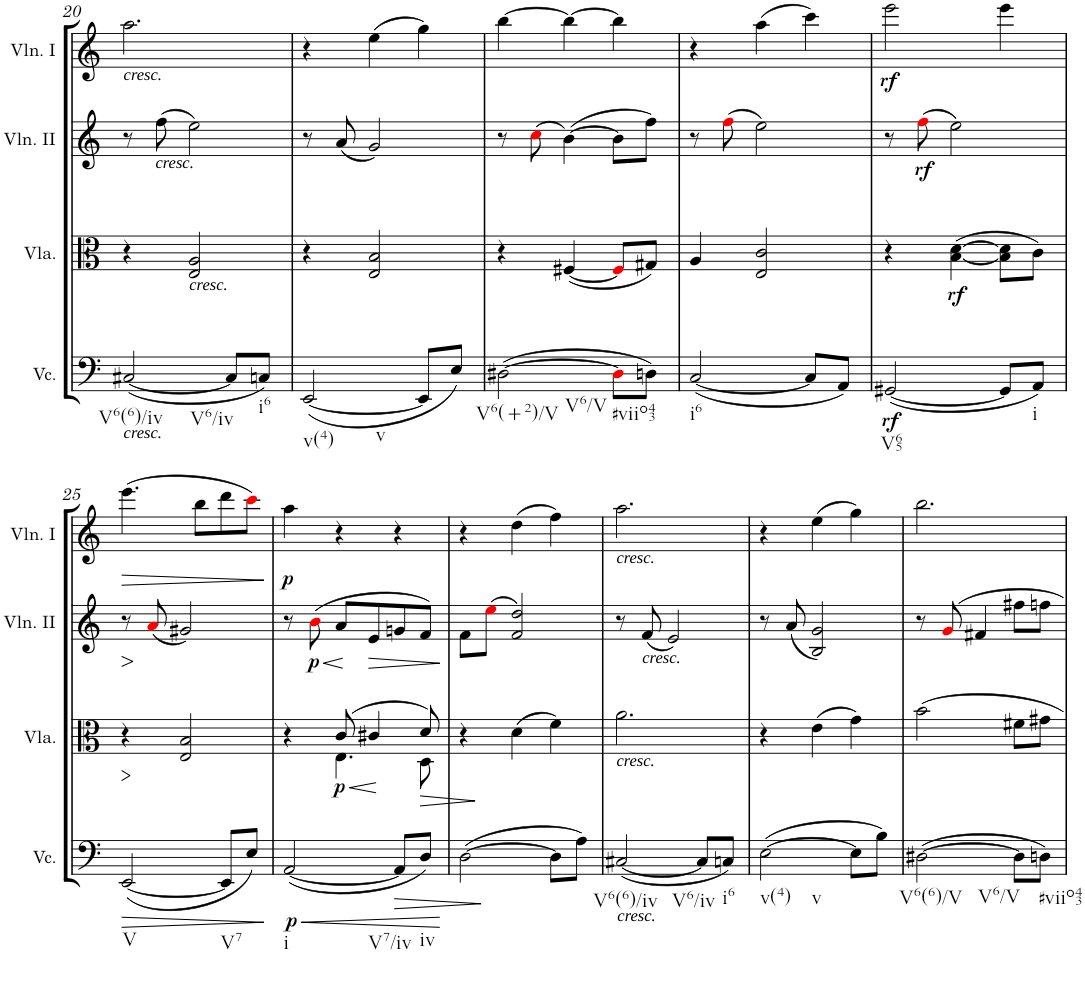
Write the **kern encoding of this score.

**kern	**dynam	**kern	**dynam	**kern	**dynam	**kern	**dynam
*part4	*part4	*part3	*part3	*part2	*part2	*part1	*part1
*staff4	*staff4	*staff3	*staff3	*staff2	*staff2	*staff1	*staff1
*I"Violoncello	*	*I"Viola	*	*I"Violin II	*	*I"Violin I	*
*I'Vc.	*	*I'Vla.	*	*I'Vln. II	*	*I'Vln. I	*
!!LO:PB:g=z
*clefF4	*	*clefC3	*	*clefG2	*	*clefG2	*
*k[]	*	*k[]	*	*k[]	*	*k[]	*
*M3/4	*	*M3/4	*	*M3/4	*	*M3/4	*
=20	=20	=20	=20	=20	=20	=20	=20
!	!	!	!	!	!	!LO:TX:b:i:t=cresc.	!
!LO:TX:b:i:t=cresc.	!	!	!	!	!	!	!
!LO:TX:b:t=V6(6)/iv	!	!	!	!	!	!	!
!LO:TX:b:t=V6/iv	!	!	!	!	!	!	!
([2C#X/	.	4r	.	8r	.	2.aa\	.
!	!	!	!	!LO:TX:b:i:t=cresc.	!	!	!
.	.	.	.	(8ff\	.	.	.
!	!	!LO:TX:b:i:t=cresc.	!	!	!	!	!
.	.	2E/ 2A/	.	2ee\)	.	.	.
8C#/L]	.	.	.	.	.	.	.
!LO:TX:b:t=i6	!	!	!	!	!	!	!
8Cn/J)	.	.	.	.	.	.	.
=21	=21	=21	=21	=21	=21	=21	=21
!LO:TX:b:t=v(4)	!	!	!	!	!	!	!
!LO:TX:b:t=v	!	!	!	!	!	!	!
([2EE/	.	4r	.	8r	.	4r	.
.	.	.	.	(8a/	.	.	.
.	.	2E/ 2B/	.	2g/)	.	(4ee\	.
8EE/L]	.	.	.	.	.	4gg\)	.
8E/J)	.	.	.	.	.	.	.
=22	=22	=22	=22	=22	=22	=22	=22
!LO:TX:b:t=V6(+2)/V	!	!	!	!	!	!	!
!LO:TX:b:t=V6/V	!	!	!	!	!	!	!
([2D#X\	.	4r	.	8r	.	[4bb\	.
.	.	.	.	(8cci\	.	.	.
.	.	([4F#X/	.	([4b\)	.	4bb\_	.
!LO:TX:b:t=#viio43	!	!	!	!	!	!	!
8D#i\L]	.	8F#i/L]	.	8b\L]	.	4bb\]	.
8Dn\J)	.	8G#X/J)	.	8ff\J)	.	.	.
=23	=23	=23	=23	=23	=23	=23	=23
!LO:TX:b:t=i6	!	!	!	!	!	!	!
([2C/	.	4A/	.	8r	.	4r	.
.	.	.	.	(8ffi\	.	.	.
.	.	2E/ 2c/	.	2ee\)	.	(4aa\	.
8C/L]	.	.	.	.	.	4ccc\)	.
8AA/J)	.	.	.	.	.	.	.
=24	=24	=24	=24	=24	=24	=24	=24
!LO:TX:b:t=V65	!	!	!	!	!	!	!
!	!LO:DY:b	!	!	!	!	!	!LO:DY:b
([2GG#X/	rf	4r	.	8r	.	2eee\	rf
!	!	!	!	!	!LO:DY:b	!	!
.	.	.	.	(8ffi\	rf	.	.
!	!	!	!LO:DY:b	!	!	!	!
.	.	([4B\ [4d\	rf	2ee\)	.	.	.
8GG#/L]	.	8B\] 8d\]L	.	.	.	4eee\	.
!LO:TX:b:t=i	!	!	!	!	!	!	!
8AA/J)	.	8c\J)	.	.	.	.	.
!!LO:LB:g=z
=25	=25	=25	=25	=25	=25	=25	=25
!LO:TX:b:t=V	!	!	!	!	!	!	!
!	!LO:HP:b	!	!LO:HP:b	!	!LO:HP:b	!	!LO:HP:b
([2EE/	>	4r	>	8r	>	(4.eee\	>
.	.	.	.	(8ai/	.	.	.
.	.	2E/ 2B/	.	2g#X/)	.	.	.
.	.	.	.	.	.	8bb\L	.
!LO:TX:b:t=V7	!	!	!	!	!	!	!
8EE/L]	.	.	.	.	.	8ddd\	.
8E/J)	.	.	.	.	.	8ccci\J)	.
.	]	.	]	.	]	.	]
=26	=26	=26	=26	=26	=26	=26	=26
!LO:TX:b:t=i	!	!	!	!	!	!	!
!LO:TX:b:t=V7/iv	!	!	!	!	!	!	!
!	!LO:HP:b	!	!	!	!	!	!
*	*	*^	*	*	*	*	*
!	!LO:DY:n=1:b	!	!	!	!	!	!	!LO:DY:b
([2AA/	< p	4r	4ryy	.	8r	.	4aa\	p
!	!	!	!	!	!	!LO:HP:b	!	!
!	!	!	!	!	!	!LO:DY:n=1:b	!	!
.	.	.	.	.	(8bi\	< p	.	.
!	!	!	!	!LO:HP:b	!	!	!	!
!	!	!	!	!LO:DY:n=1:b	!	!	!	!
.	.	(8c/	4.E\	< p	8a/L	.	4r	.
!	!	!	!	!	!	!LO:HP:b	!	!
.	.	4c#X/	.	[	8e/	>	.	.
!	!LO:HP:b	!	!	!	!	!	!	!
8AA/L]	>	.	.	.	8gn/	[	4r	.
!LO:TX:b:t=iv	!	!	!	!	!	!	!	!
!	!	!	!	!LO:HP:b	!	!	!	!
8D/J)	.	8d/)	8D\	>	8f/J)	.	.	.
*	*	*v	*v	*	*	*	*	*
.	[ ]	.	]	.	]	.	.
=27	=27	=27	=27	=27	=27	=27	=27
([2D\	.	4r	.	8f\L	.	4r	.
.	.	.	.	(8eei\J	.	.	.
.	.	(4d\	.	2f/ 2dd/)	.	(4dd\	.
8D\L]	.	4f\)	.	.	.	4ff\)	.
8A\J)	.	.	.	.	.	.	.
=28	=28	=28	=28	=28	=28	=28	=28
!	!	!	!	!	!	!LO:TX:b:i:t=cresc.	!
!	!	!LO:TX:b:i:t=cresc.	!	!	!	!	!
!LO:TX:b:i:t=cresc.	!	!	!	!	!	!	!
!LO:TX:b:t=V6(6)/iv	!	!	!	!	!	!	!
!LO:TX:b:t=V6/iv	!	!	!	!	!	!	!
([2C#X/	.	2.a\	.	8r	.	2.aa\	.
!	!	!	!	!LO:TX:b:i:t=cresc.	!	!	!
.	.	.	.	(8f/	.	.	.
.	.	.	.	2e/)	.	.	.
8C#/L]	.	.	.	.	.	.	.
!LO:TX:b:t=i6	!	!	!	!	!	!	!
8Cn/J)	.	.	.	.	.	.	.
=29	=29	=29	=29	=29	=29	=29	=29
!LO:TX:b:t=v(4)	!	!	!	!	!	!	!
!LO:TX:b:t=v	!	!	!	!	!	!	!
([2E\	.	4r	.	8r	.	4r	.
.	.	.	.	(8a/	.	.	.
.	.	(4e\	.	2B/ 2g/)	.	(4ee\	.
8E\L]	.	4g\)	.	.	.	4gg\)	.
8B\J)	.	.	.	.	.	.	.
=30	=30	=30	=30	=30	=30	=30	=30
!LO:TX:b:t=V6(6)/V	!	!	!	!	!	!	!
!LO:TX:b:t=V6/V	!	!	!	!	!	!	!
([2D#X\	.	2b\	.	8r	.	2.bb\	.
.	.	.	.	8gi/	.	.	.
.	.	.	.	4f#X/	.	.	.
8D#\L]	.	8f#X\L	.	8ff#X\L	.	.	.
!LO:TX:b:t=#viio43	!	!	!	!	!	!	!
8Dn\J)	.	8g#X\J	.	8ffn\J	.	.	.
=	=	=	=	=	=	=	=
*-	*-	*-	*-	*-	*-	*-	*-
